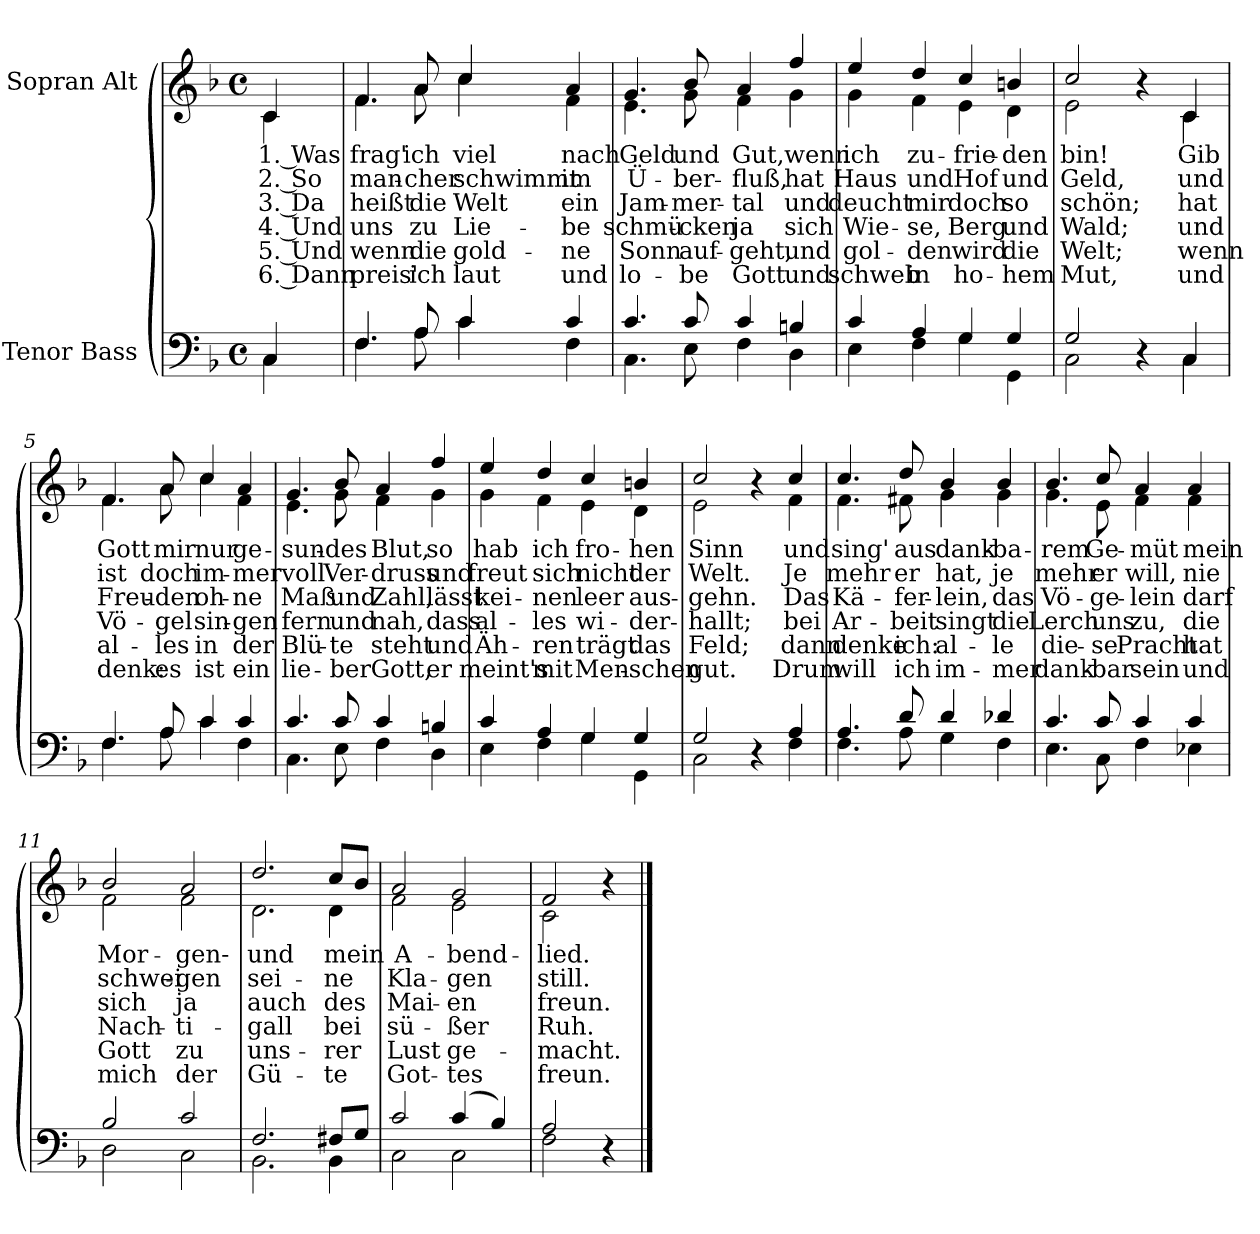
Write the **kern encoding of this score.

**kern	**kern	**text	**text	**text	**text	**text	**text
*part2	*part1	*part1	*part1	*part1	*part1	*part1	*part1
*staff2	*staff1	*staff1	*staff1	*staff1	*staff1	*staff1	*staff1
*I"Tenor Bass	*I"Sopran Alt	*	*	*	*	*	*
*clefF4	*clefG2	*	*	*	*	*	*
*k[b-]	*k[b-]	*	*	*	*	*	*
*M4/4	*M4/4	*	*	*	*	*	*
*met(c)	*met(c)	*	*	*	*	*	*
=	=	=	=	=	=	=	=
*^	*	*	*	*	*	*	*
!	!	!LO:TX:a:B:t=Mäßig bewegt	!	!	!	!	!	!
!	!	!	!LO:LY:b	!LO:LY:b	!LO:LY:b	!LO:LY:b	!LO:LY:b	!LO:LY:b
*	*	*^	*	*	*	*	*	*
4C/	4C\	4c/	4c\	1. Was	2. So	3. Da	4. Und	5. Und	6. Dann
=1	=1	=1	=1	=1	=1	=1	=1	=1	=1
!	!	!	!	!LO:LY:b	!LO:LY:b	!LO:LY:b	!LO:LY:b	!LO:LY:b	!LO:LY:b
4.F/	4.F\	4.f/	4.f\	frag'	man-	heißt	uns	wenn	preis'
!	!	!	!	!LO:LY:b	!LO:LY:b	!LO:LY:b	!LO:LY:b	!LO:LY:b	!LO:LY:b
8A/	8A\	8a/	8a\	ich	-cher	die	zu	die	ich
!	!	!	!	!LO:LY:b	!LO:LY:b	!LO:LY:b	!LO:LY:b	!LO:LY:b	!LO:LY:b
4c/	4c\	4cc/	4cc\	viel	schwimmt	Welt	Lie-	gold-	laut
!	!	!	!	!LO:LY:b	!LO:LY:b	!LO:LY:b	!LO:LY:b	!LO:LY:b	!LO:LY:b
4c/	4F\	4a/	4f\	nach	im	ein	-be	-ne	und
=2	=2	=2	=2	=2	=2	=2	=2	=2	=2
!	!	!	!	!LO:LY:b	!LO:LY:b	!LO:LY:b	!LO:LY:b	!LO:LY:b	!LO:LY:b
4.c/	4.C\	4.g/	4.e\	Geld	Ü-	Jam-	schmü-	Sonn	lo-
!	!	!	!	!LO:LY:b	!LO:LY:b	!LO:LY:b	!LO:LY:b	!LO:LY:b	!LO:LY:b
8c/	8E\	8b-/	8g\	und	-ber-	-mer-	-cken	auf-	-be
!	!	!	!	!LO:LY:b	!LO:LY:b	!LO:LY:b	!LO:LY:b	!LO:LY:b	!LO:LY:b
4c/	4F\	4a/	4f\	Gut,	-fluß,	-tal	ja	-geht,	Gott
!	!	!	!	!LO:LY:b	!LO:LY:b	!LO:LY:b	!LO:LY:b	!LO:LY:b	!LO:LY:b
4Bn/	4D\	4ff/	4g\	wenn	hat	und	sich	und	und
!!LO:LB:g=z	!!
=3	=3	=3	=3	=3	=3	=3	=3	=3	=3
!	!	!	!	!LO:LY:b	!LO:LY:b	!LO:LY:b	!LO:LY:b	!LO:LY:b	!LO:LY:b
4c/	4E\	4ee/	4g\	ich	Haus	deucht	Wie-	gol-	schweb
!	!	!	!	!LO:LY:b	!LO:LY:b	!LO:LY:b	!LO:LY:b	!LO:LY:b	!LO:LY:b
4A/	4F\	4dd/	4f\	zu-	und	mir	-se,	-den	in
!	!	!	!	!LO:LY:b	!LO:LY:b	!LO:LY:b	!LO:LY:b	!LO:LY:b	!LO:LY:b
4G/	4G\	4cc/	4e\	-frie-	Hof	doch	Berg	wird	ho-
!	!	!	!	!LO:LY:b	!LO:LY:b	!LO:LY:b	!LO:LY:b	!LO:LY:b	!LO:LY:b
4G/	4GG\	4bn/	4d\	-den	und	so	und	die	-hem
=4	=4	=4	=4	=4	=4	=4	=4	=4	=4
!	!	!	!	!LO:LY:b	!LO:LY:b	!LO:LY:b	!LO:LY:b	!LO:LY:b	!LO:LY:b
2G/	2C\	2cc/	2e\	bin!	Geld,	schön;	Wald;	Welt;	Mut,
4r	4ryy	4r	4ryy	.	.	.	.	.	.
!	!	!	!	!LO:LY:b	!LO:LY:b	!LO:LY:b	!LO:LY:b	!LO:LY:b	!LO:LY:b
4C/	4C\	4c/	4c\	Gib	und	hat	und	wenn	und
=5	=5	=5	=5	=5	=5	=5	=5	=5	=5
!	!	!	!	!LO:LY:b	!LO:LY:b	!LO:LY:b	!LO:LY:b	!LO:LY:b	!LO:LY:b
4.F/	4.F\	4.f/	4.f\	Gott	ist	Freu-	Vö-	al-	denk:
!	!	!	!	!LO:LY:b	!LO:LY:b	!LO:LY:b	!LO:LY:b	!LO:LY:b	!LO:LY:b
8A/	8A\	8a/	8a\	mir	doch	-den	-gel	-les	es
!	!	!	!	!LO:LY:b	!LO:LY:b	!LO:LY:b	!LO:LY:b	!LO:LY:b	!LO:LY:b
4c/	4c\	4cc/	4cc\	nur	im-	oh-	sin-	in	ist
!	!	!	!	!LO:LY:b	!LO:LY:b	!LO:LY:b	!LO:LY:b	!LO:LY:b	!LO:LY:b
4c/	4F\	4a/	4f\	ge-	-mer	-ne	-gen	der	ein
=6	=6	=6	=6	=6	=6	=6	=6	=6	=6
!	!	!	!	!LO:LY:b	!LO:LY:b	!LO:LY:b	!LO:LY:b	!LO:LY:b	!LO:LY:b
4.c/	4.C\	4.g/	4.e\	-sun-	voll	Maß	fern	Blü-	lie-
!	!	!	!	!LO:LY:b	!LO:LY:b	!LO:LY:b	!LO:LY:b	!LO:LY:b	!LO:LY:b
8c/	8E\	8b-/	8g\	-des	Ver-	und	und	-te	-ber
!	!	!	!	!LO:LY:b	!LO:LY:b	!LO:LY:b	!LO:LY:b	!LO:LY:b	!LO:LY:b
4c/	4F\	4a/	4f\	Blut,	-druss	Zahl,	nah,	steht	Gott,
!	!	!	!	!LO:LY:b	!LO:LY:b	!LO:LY:b	!LO:LY:b	!LO:LY:b	!LO:LY:b
4Bn/	4D\	4ff/	4g\	so	und	lässt	dass	und	er
!!LO:LB:g=z	!!
=7	=7	=7	=7	=7	=7	=7	=7	=7	=7
!	!	!	!	!LO:LY:b	!LO:LY:b	!LO:LY:b	!LO:LY:b	!LO:LY:b	!LO:LY:b
4c/	4E\	4ee/	4g\	hab	freut	kei-	al-	Äh-	meint's
!	!	!	!	!LO:LY:b	!LO:LY:b	!LO:LY:b	!LO:LY:b	!LO:LY:b	!LO:LY:b
4A/	4F\	4dd/	4f\	ich	sich	-nen	-les	-ren	mit
!	!	!	!	!LO:LY:b	!LO:LY:b	!LO:LY:b	!LO:LY:b	!LO:LY:b	!LO:LY:b
4G/	4G\	4cc/	4e\	fro-	nicht	leer	wi-	trägt	Men-
!	!	!	!	!LO:LY:b	!LO:LY:b	!LO:LY:b	!LO:LY:b	!LO:LY:b	!LO:LY:b
4G/	4GG\	4bn/	4d\	-hen	der	aus-	-der-	das	-schen
=8	=8	=8	=8	=8	=8	=8	=8	=8	=8
!	!	!	!	!LO:LY:b	!LO:LY:b	!LO:LY:b	!LO:LY:b	!LO:LY:b	!LO:LY:b
2G/	2C\	2cc/	2e\	Sinn	Welt.	-gehn.	-hallt;	Feld;	gut.
4r	4ryy	4r	4ryy	.	.	.	.	.	.
!	!	!	!	!LO:LY:b	!LO:LY:b	!LO:LY:b	!LO:LY:b	!LO:LY:b	!LO:LY:b
4A/	4F\	4cc/	4f\	und	Je	Das	bei	dann	Drum
=9	=9	=9	=9	=9	=9	=9	=9	=9	=9
!	!	!	!	!LO:LY:b	!LO:LY:b	!LO:LY:b	!LO:LY:b	!LO:LY:b	!LO:LY:b
4.A/	4.F\	4.cc/	4.f\	sing'	mehr	Kä-	Ar-	denke	will
!	!	!	!	!LO:LY:b	!LO:LY:b	!LO:LY:b	!LO:LY:b	!LO:LY:b	!LO:LY:b
8d/	8A\	8dd/	8f#X\	aus	er	-fer-	-beit	ich:	ich
!	!	!	!	!LO:LY:b	!LO:LY:b	!LO:LY:b	!LO:LY:b	!LO:LY:b	!LO:LY:b
4d/	4G\	4b-/	4g\	dank-	hat,	-lein,	singt	al-	im-
!	!	!	!	!LO:LY:b	!LO:LY:b	!LO:LY:b	!LO:LY:b	!LO:LY:b	!LO:LY:b
4d-X/	4F\	4b-/	4g\	-ba-	je	das	die	-le	-mer
!!LO:LB:g=z	!!
=10	=10	=10	=10	=10	=10	=10	=10	=10	=10
!	!	!	!	!LO:LY:b	!LO:LY:b	!LO:LY:b	!LO:LY:b	!LO:LY:b	!LO:LY:b
4.c/	4.E\	4.b-/	4.g\	-rem	mehr	Vö-	Lerch	die-	dank-
!	!	!	!	!LO:LY:b	!LO:LY:b	!LO:LY:b	!LO:LY:b	!LO:LY:b	!LO:LY:b
8c/	8C\	8cc/	8e\	Ge-	er	-ge-	uns	-se	-bar
!	!	!	!	!LO:LY:b	!LO:LY:b	!LO:LY:b	!LO:LY:b	!LO:LY:b	!LO:LY:b
4c/	4F\	4a/	4f\	-müt	will,	-lein	zu,	Pracht	sein
!	!	!	!	!LO:LY:b	!LO:LY:b	!LO:LY:b	!LO:LY:b	!LO:LY:b	!LO:LY:b
4c/	4E-X\	4a/	4f\	mein	nie	darf	die	hat	und
=11	=11	=11	=11	=11	=11	=11	=11	=11	=11
!	!	!	!	!LO:LY:b	!LO:LY:b	!LO:LY:b	!LO:LY:b	!LO:LY:b	!LO:LY:b
2B-/	2D\	2b-/	2f\	Mor-	schwei-	sich	Nach-	Gott	mich
!	!	!	!	!LO:LY:b	!LO:LY:b	!LO:LY:b	!LO:LY:b	!LO:LY:b	!LO:LY:b
2c/	2C\	2a/	2f\	-gen‐	-gen	ja	-ti-	zu	der
=12	=12	=12	=12	=12	=12	=12	=12	=12	=12
!	!	!	!	!LO:LY:b	!LO:LY:b	!LO:LY:b	!LO:LY:b	!LO:LY:b	!LO:LY:b
2.F/	2.BB-\	2.dd/	2.d\	und	sei-	auch	-gall	uns-	Gü-
!	!	!	!	!LO:LY:b	!LO:LY:b	!LO:LY:b	!LO:LY:b	!LO:LY:b	!LO:LY:b
8F#X/L	4BB-\	8cc/L	4d\	mein	-ne	des	bei	-rer	-te
8G/J	.	8b-/J	.	.	.	.	.	.	.
=13	=13	=13	=13	=13	=13	=13	=13	=13	=13
!	!	!	!	!LO:LY:b	!LO:LY:b	!LO:LY:b	!LO:LY:b	!LO:LY:b	!LO:LY:b
2c/	2C\	2a/	2f\	A-	Kla-	Mai-	sü-	Lust	Got-
!	!	!	!	!LO:LY:b	!LO:LY:b	!LO:LY:b	!LO:LY:b	!LO:LY:b	!LO:LY:b
(4c/	2C\	2g/	2e\	-bend-	-gen	-en	-ßer	ge-	-tes
4B-/)	.	.	.	.	.	.	.	.	.
=14	=14	=14	=14	=14	=14	=14	=14	=14	=14
!	!	!	!	!LO:LY:b	!LO:LY:b	!LO:LY:b	!LO:LY:b	!LO:LY:b	!LO:LY:b
2A/	2F\	2f/	2c\	-lied.	still.	freun.	Ruh.	-macht.	freun.
4r	4ryy	4r	4ryy	.	.	.	.	.	.
*v	*v	*	*	*	*	*	*	*	*
*	*v	*v	*	*	*	*	*	*
==	==	==	==	==	==	==	==
*-	*-	*-	*-	*-	*-	*-	*-
